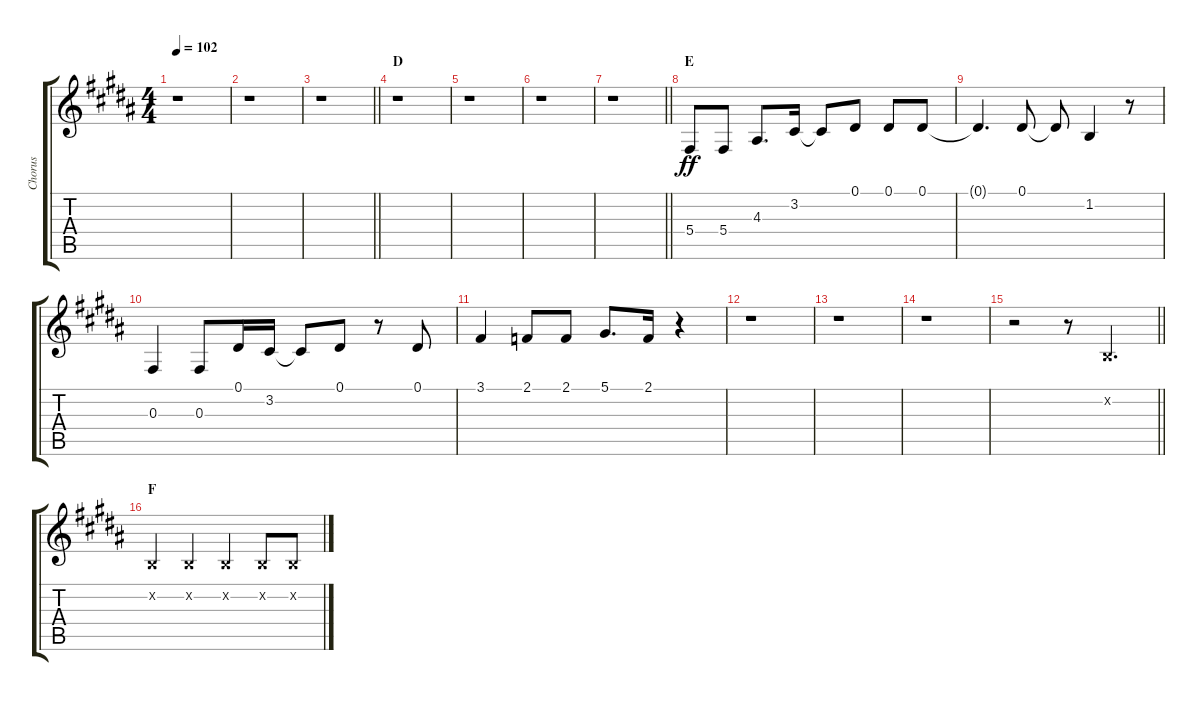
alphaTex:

\track ("Chorus" "Chorus") {instrument voiceoohs}
\staff {score tabs}
\tuning (Eb4 Bb3 Gb3 Db3 Ab2 Db2) {hide}
\ts (4 4)
\tempo 102
\clef g2
\ks b
r.1{dy ff} |
r.1 |
\barLineRight lightlight
r.1 |
\section ("" "D")
r.1 |
r.1 |
r.1 |
\barLineRight lightlight
r.1 |
\section ("" "E")
5.4.8 5.4.8 4.3.8{d} 3.2.16 3.2{t}.8 0.1.8 0.1.8 0.1.8 |
0.1{t}.4{d} 0.1.8 0.1{t}.8 1.2.4 r.8 |
0.3.4 0.3.8 0.1.16 3.2.16 3.2{t}.8 0.1.8 r.8 0.1.8 |
3.1.4 2.1.8 2.1.8 5.1.8{d} 2.1.16 r.4 |
r.1 |
r.1 |
r.1 |
\barLineRight lightlight
r.2 r.8 1.2{x}.4{d} |
\section ("" "F")
1.2{x}.4 1.2{x}.4 1.2{x}.4 1.2{x}.8 1.2{x}.8
